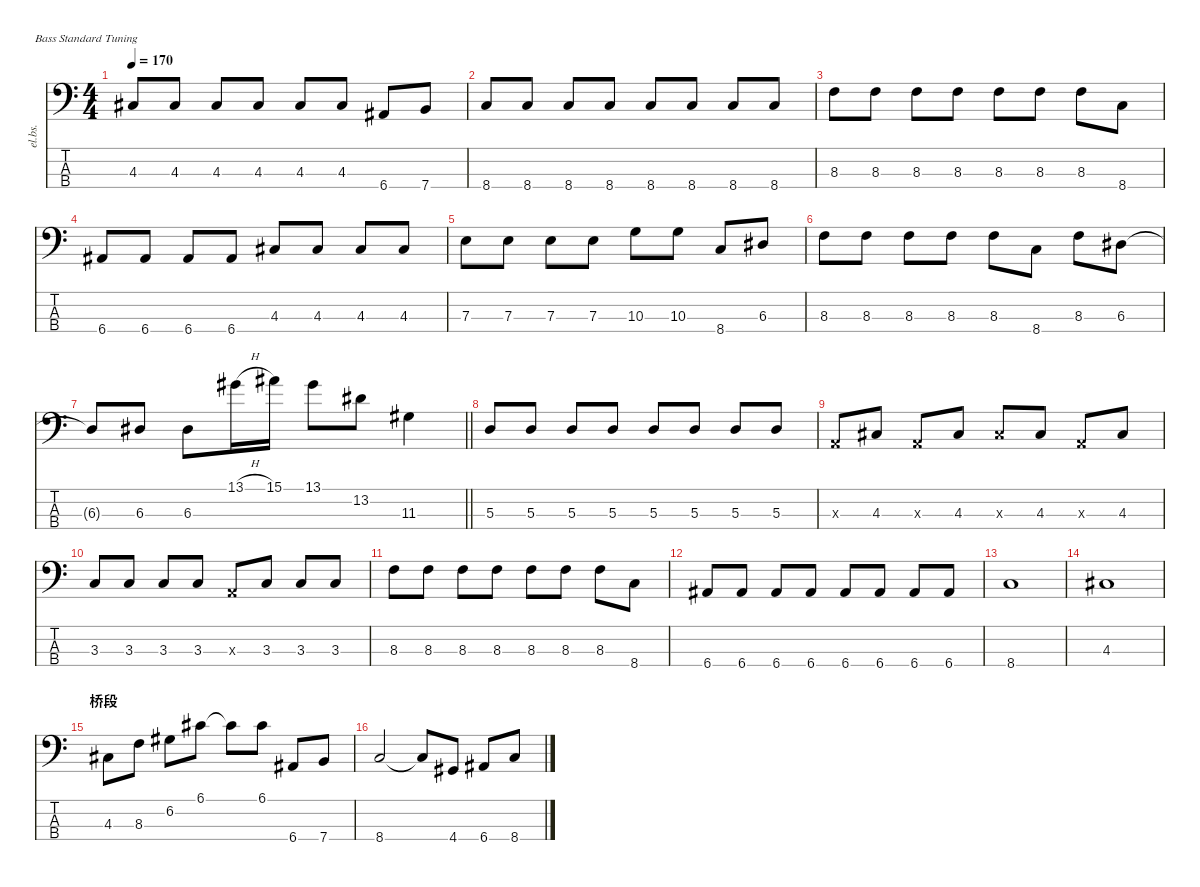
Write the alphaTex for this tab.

\defaultSystemsLayout 4
\hideDynamics
\bracketExtendMode nobrackets
\track ("Electric Bass" "el.bs.") {instrument electricbassfinger}
\staff {score tabs}
\tuning (G2 D2 A1 E1)
\ts (4 4)
\tempo 170
\clef f4
\ks c
4.3{acc #}.8{dy mf beam Up} 4.3{acc #}.8{beam Up} 4.3{acc #}.8{beam Up} 4.3{acc #}.8{beam Up} 4.3{acc #}.8{beam Up} 4.3{acc #}.8{beam Up} 6.4{acc #}.8{beam Up} 7.4.8{beam Up} |
8.4.8{beam Up} 8.4.8{beam Up} 8.4.8{beam Up} 8.4.8{beam Up} 8.4.8{beam Up} 8.4.8{beam Up} 8.4.8{beam Up} 8.4.8{beam Up} |
8.3.8{beam Down} 8.3.8{beam Down} 8.3.8{beam Down} 8.3.8{beam Down} 8.3.8{beam Down} 8.3.8{beam Down} 8.3.8{beam Down} 8.4.8{beam Down} |
6.4{acc #}.8{beam Up} 6.4{acc #}.8{beam Up} 6.4{acc #}.8{beam Up} 6.4{acc #}.8{beam Up} 4.3{acc #}.8{beam Up} 4.3{acc #}.8{beam Up} 4.3{acc #}.8{beam Up} 4.3{acc #}.8{beam Up} |
7.3.8{beam Down} 7.3.8{beam Down} 7.3.8{beam Down} 7.3.8{beam Down} 10.3.8{beam Down} 10.3.8{beam Down} 8.4.8{beam Up} 6.3{acc #}.8{beam Up} |
8.3.8{beam Down} 8.3.8{beam Down} 8.3.8{beam Down} 8.3.8{beam Down} 8.3.8{beam Down} 8.4.8{beam Down} 8.3.8{beam Down} 6.3{acc #}.8{beam Down} |
\barLineRight lightlight
6.3{t acc #}.8{beam Up} 6.3{acc #}.8{beam Up} 6.3{acc #}.8{beam Down} 13.1{h acc #}.16{beam Down} 15.1{acc #}.16{beam Down} 13.1{acc #}.8{beam Down} 13.2{acc #}.8{beam Down} 11.3{acc #}.4{beam Down} |
5.3.8{beam Up} 5.3.8{beam Up} 5.3.8{beam Up} 5.3.8{beam Up} 5.3.8{beam Up} 5.3.8{beam Up} 5.3.8{beam Up} 5.3.8{beam Up} |
0.3{x}.8{beam Up} 4.3{acc #}.8{beam Up} 0.3{x}.8{beam Up} 4.3{acc #}.8{beam Up} 4.3{x acc #}.8{beam Up} 4.3{acc #}.8{beam Up} 0.3{x}.8{beam Up} 4.3{acc #}.8{beam Up} |
3.3.8{beam Up} 3.3.8{beam Up} 3.3.8{beam Up} 3.3.8{beam Up} 0.3{x}.8{beam Up} 3.3.8{beam Up} 3.3.8{beam Up} 3.3.8{beam Up} |
8.3.8{beam Down} 8.3.8{beam Down} 8.3.8{beam Down} 8.3.8{beam Down} 8.3.8{beam Down} 8.3.8{beam Down} 8.3.8{beam Down} 8.4.8{beam Down} |
6.4{acc #}.8{beam Up} 6.4{acc #}.8{beam Up} 6.4{acc #}.8{beam Up} 6.4{acc #}.8{beam Up} 6.4{acc #}.8{beam Up} 6.4{acc #}.8{beam Up} 6.4{acc #}.8{beam Up} 6.4{acc #}.8{beam Up} |
8.4.1{beam Up} |
4.3{acc #}.1{beam Up} |
\section ("" "桥段")
4.3{acc #}.8{beam Down} 8.3.8{beam Down} 6.2{acc #}.8{beam Down} 6.1{acc #}.8{beam Down} 6.1{t acc #}.8{beam Down} 6.1{acc #}.8{beam Down} 6.4{acc #}.8{beam Up} 7.4.8{beam Up} |
8.4.2{beam Up} 8.4{t}.8{beam Up} 4.4{acc #}.8{beam Up} 6.4{acc #}.8{beam Up} 8.4.8{beam Up}
